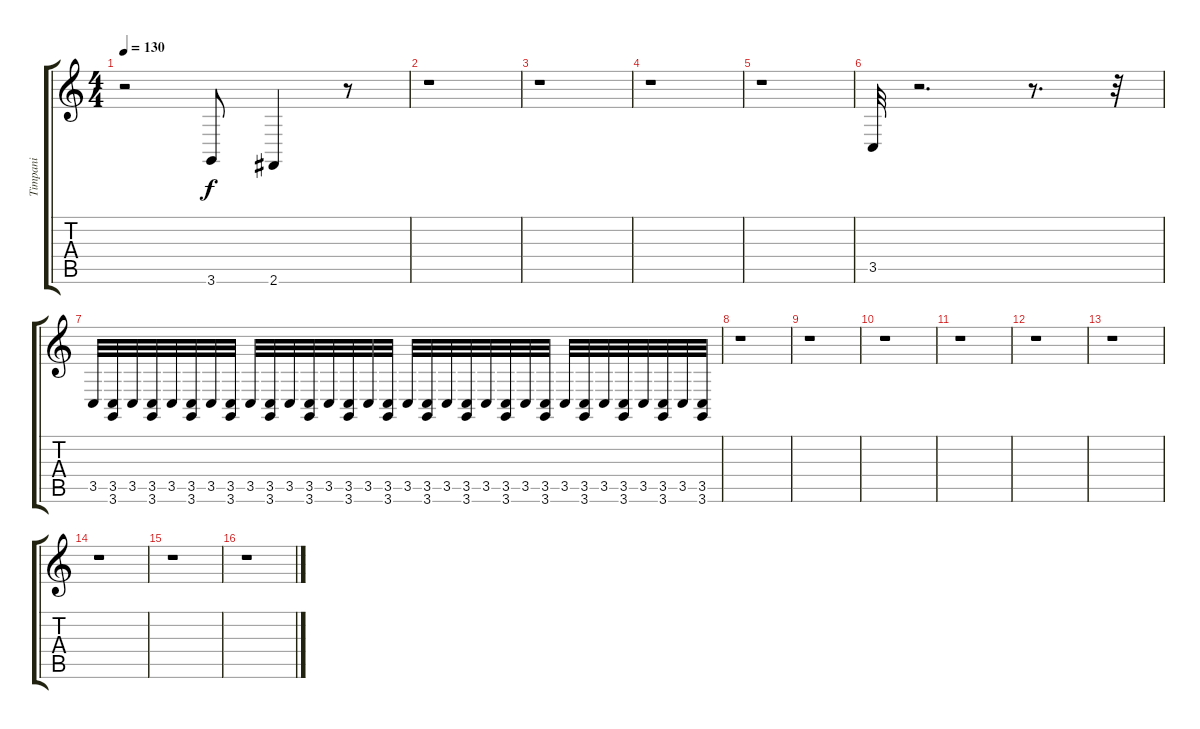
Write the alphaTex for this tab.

\track ("Timpani" "Timpani") {instrument timpani}
\staff {score tabs}
\tuning (E4 B3 G3 D3 A2 E2) {hide}
\ts (4 4)
\tempo 130
\clef g2
\ks c
r.2{dy f} 3.6.8{volume 9} 2.6.4 r.8 |
r.1 |
r.1 |
r.1 |
r.1 |
3.5.32 r.2{d} r.8{d} r.32 |
3.5.32{volume 0} (3.5 3.6).32{volume 0} 3.5.32{volume 0} (3.5 3.6).32{volume 0} 3.5.32{volume 1} (3.5 3.6).32{volume 1} 3.5.32 (3.5 3.6).32 3.5.32{volume 1} (3.5 3.6).32 3.5.32{volume 1} (3.5 3.6).32{volume 1} 3.5.32{volume 2} (3.5 3.6).32{volume 2} 3.5.32 (3.5 3.6).32 3.5.32 (3.5 3.6).32{volume 2} 3.5.32 (3.5 3.6).32{volume 3} 3.5.32{volume 3} (3.5 3.6).32{volume 3} 3.5.32{volume 4} (3.5 3.6).32{volume 4} 3.5.32 (3.5 3.6).32{volume 4} 3.5.32{volume 5} (3.5 3.6).32{volume 6} 3.5.32{volume 6} (3.5 3.6).32{volume 7} 3.5.32{volume 8} (3.5 3.6).32{volume 8} |
r.1 |
r.1 |
r.1 |
r.1 |
r.1 |
r.1 |
r.1 |
r.1 |
r.1
